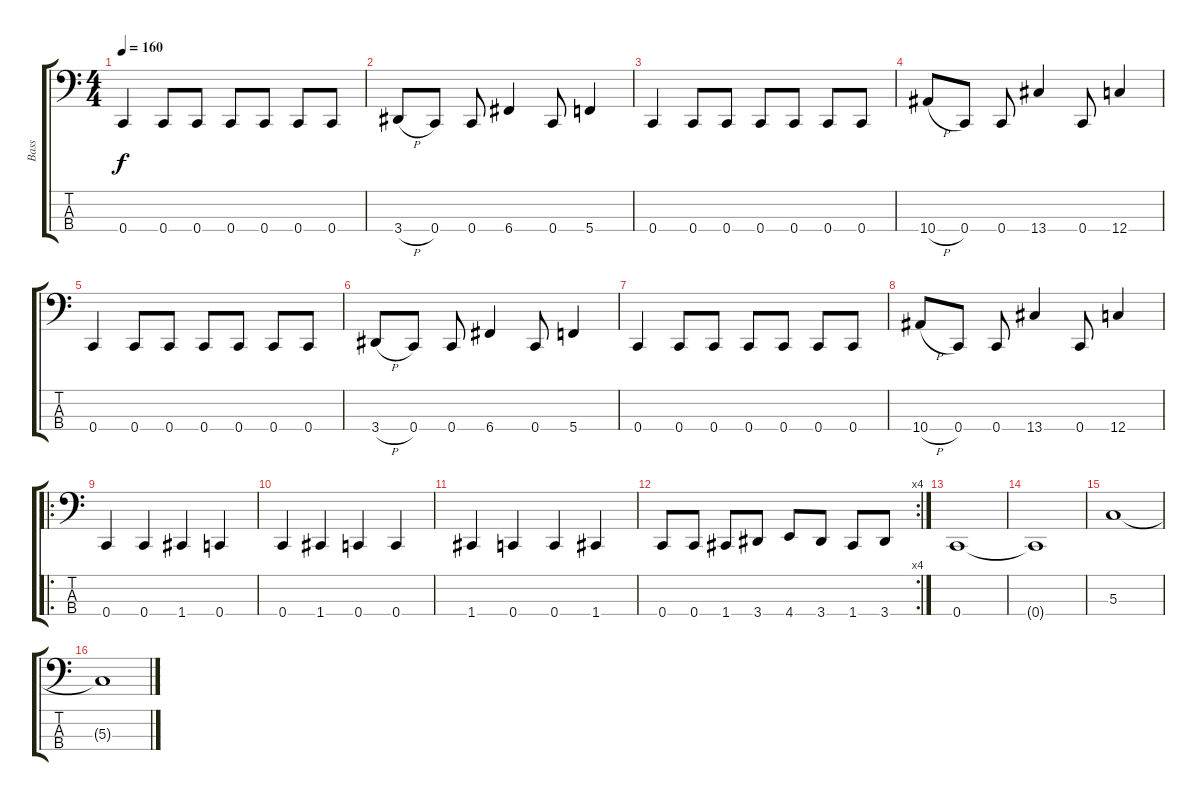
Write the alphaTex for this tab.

\track ("Bass" "Bass") {instrument electricbasspick}
\staff {score tabs}
\tuning (F2 C2 G1 C1) {hide}
\ts (4 4)
\tempo 160
\clef f4
\ks c
0.4.4{dy f} 0.4.8 0.4.8 0.4.8 0.4.8 0.4.8 0.4.8 |
3.4{h}.8 0.4.8 0.4.8 6.4.4 0.4.8 5.4.4 |
0.4.4 0.4.8 0.4.8 0.4.8 0.4.8 0.4.8 0.4.8 |
10.4{h}.8 0.4.8 0.4.8 13.4.4 0.4.8 12.4.4 |
0.4.4 0.4.8 0.4.8 0.4.8 0.4.8 0.4.8 0.4.8 |
3.4{h}.8 0.4.8 0.4.8 6.4.4 0.4.8 5.4.4 |
0.4.4 0.4.8 0.4.8 0.4.8 0.4.8 0.4.8 0.4.8 |
10.4{h}.8 0.4.8 0.4.8 13.4.4 0.4.8 12.4.4 |
\ro
0.4.4 0.4.4 1.4.4 0.4.4 |
0.4.4 1.4.4 0.4.4 0.4.4 |
1.4.4 0.4.4 0.4.4 1.4.4 |
\rc 4
0.4.8 0.4.8 1.4.8 3.4.8 4.4.8 3.4.8 1.4.8 3.4.8 |
0.4.1 |
0.4{t}.1 |
5.3.1 |
5.3{t}.1
